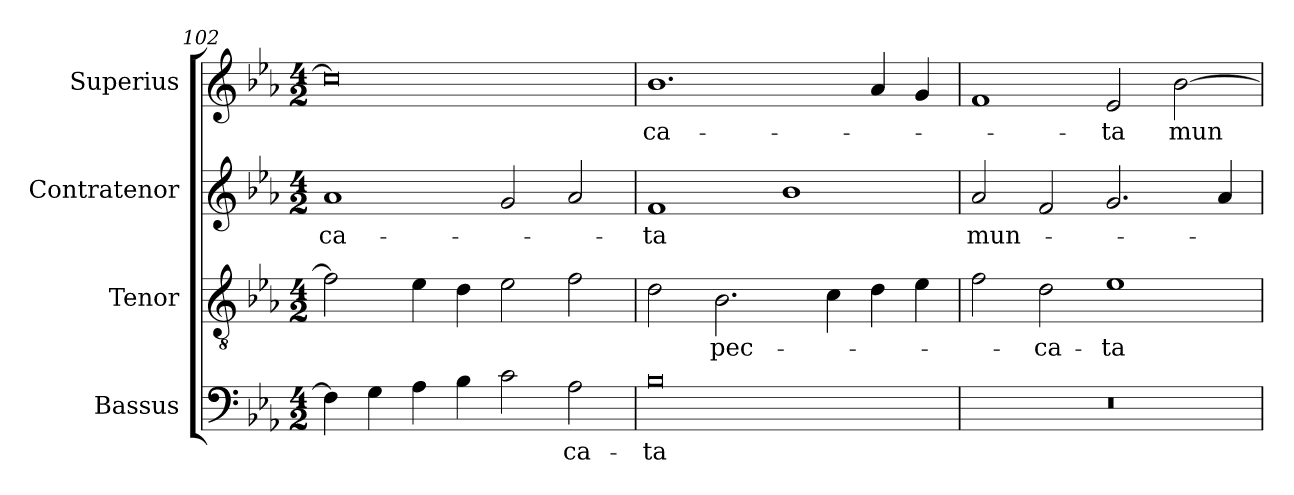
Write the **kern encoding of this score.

**kern	**text	**kern	**text	**kern	**text	**kern	**text
*part4	*part4	*part3	*part3	*part2	*part2	*part1	*part1
*staff4	*staff4	*staff3	*staff3	*staff2	*staff2	*staff1	*staff1
*I"Bassus	*	*I"Tenor	*	*I"Contratenor	*	*I"Superius	*
*I'B.	*	*I'T.	*	*	*	*	*
*clefF4	*	*clefGv2	*	*clefG2	*	*clefG2	*
*	*	*ITrd7c12	*	*ITrd7c12	*	*	*
*k[b-e-a-]	*	*k[b-e-a-]	*	*k[b-e-a-]	*	*k[b-e-a-]	*
*E-:	*	*E-:	*	*E-:	*	*E-:	*
*M4/2	*	*M4/2	*	*M4/2	*	*M4/2	*
=102	=102	=102	=102	=102	=102	=102	=102
!	!	!	!	!	!LO:LY:b:color=#000000	!	!
4Fi\]	.	2Fi\]	.	1A-i	-ca-	0cci]	.
4Gi\	.	.	.	.	.	.	.
4A-i\	.	4E-i\	.	.	.	.	.
4B-i\	.	4Di\	.	.	.	.	.
2ci\	.	2E-i\	.	2Gi/	.	.	.
!	!LO:LY:b:color=#000000	!	!	!	!	!	!
2A-i\	-ca-	2Fi\	.	2A-i/	.	.	.
=103	=103	=103	=103	=103	=103	=103	=103
!	!LO:LY:b:color=#000000	!	!	!	!	!	!
!	!	!	!	!	!LO:LY:b:color=#000000	!	!
!	!	!	!	!	!	!	!LO:LY:b:color=#000000
0B-i	-ta	2Di\	.	1Fi	-ta	1.b-i	-ca-
!	!	!	!LO:LY:b:color=#000000	!	!	!	!
.	.	2.BB-i\	pec-	.	.	.	.
.	.	.	.	1B-i	.	.	.
.	.	4Ci\	.	.	.	.	.
.	.	4Di\	.	.	.	4a-i/	.
.	.	4E-i\	.	.	.	4gi/	.
=104	=104	=104	=104	=104	=104	=104	=104
!LO:N:vis=1	!	!	!	!	!	!	!
!	!	!	!	!	!LO:LY:b:color=#000000	!	!
0r	.	2Fi\	.	2A-i/	mun-	1fi	.
!	!	!	!LO:LY:b:color=#000000	!	!	!	!
.	.	2Di\	-ca-	2Fi/	.	.	.
!	!	!	!LO:LY:b:color=#000000	!	!	!	!
!	!	!	!	!	!	!	!LO:LY:b:color=#000000
.	.	1E-i	-ta	2.Gi/	.	2e-i/	-ta
!	!	!	!	!	!	!	!LO:LY:b:color=#000000
.	.	.	.	.	.	[>2b-i\	mun-
.	.	.	.	4A-i/	.	.	.
=	=	=	=	=	=	=	=
*-	*-	*-	*-	*-	*-	*-	*-
